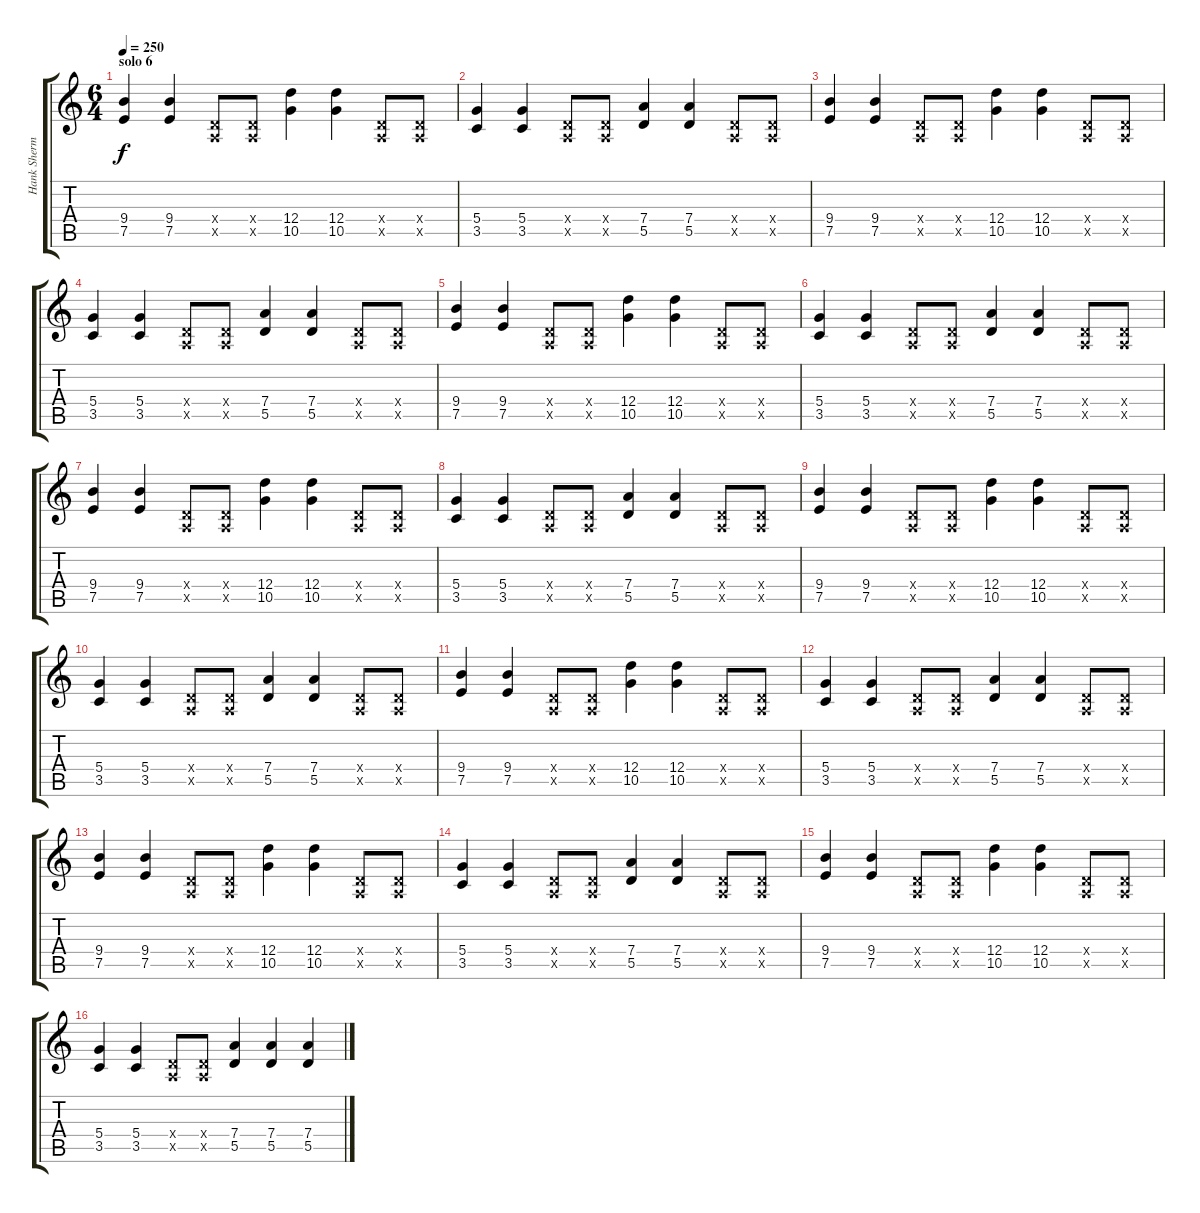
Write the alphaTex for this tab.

\track ("Hank Shermann" "Hank Sherm") {instrument distortionguitar}
\staff {score tabs}
\tuning (E4 B3 G3 D3 A2 E2) {hide}
\ts (6 4)
\section ("" "solo 6")
\tempo 250
\clef g2
\ks c
(9.4 7.5).4{dy f} (9.4 7.5).4 (0.4{x} 0.5{x}).8 (0.4{x} 0.5{x}).8 (12.4 10.5).4 (12.4 10.5).4 (0.4{x} 0.5{x}).8 (0.4{x} 0.5{x}).8 |
(5.4 3.5).4 (5.4 3.5).4 (0.4{x} 0.5{x}).8 (0.4{x} 0.5{x}).8 (7.4 5.5).4 (7.4 5.5).4 (0.4{x} 0.5{x}).8 (0.4{x} 0.5{x}).8 |
(9.4 7.5).4 (9.4 7.5).4 (0.4{x} 0.5{x}).8 (0.4{x} 0.5{x}).8 (12.4 10.5).4 (12.4 10.5).4 (0.4{x} 0.5{x}).8 (0.4{x} 0.5{x}).8 |
(5.4 3.5).4 (5.4 3.5).4 (0.4{x} 0.5{x}).8 (0.4{x} 0.5{x}).8 (7.4 5.5).4 (7.4 5.5).4 (0.4{x} 0.5{x}).8 (0.4{x} 0.5{x}).8 |
(9.4 7.5).4 (9.4 7.5).4 (0.4{x} 0.5{x}).8 (0.4{x} 0.5{x}).8 (12.4 10.5).4 (12.4 10.5).4 (0.4{x} 0.5{x}).8 (0.4{x} 0.5{x}).8 |
(5.4 3.5).4 (5.4 3.5).4 (0.4{x} 0.5{x}).8 (0.4{x} 0.5{x}).8 (7.4 5.5).4 (7.4 5.5).4 (0.4{x} 0.5{x}).8 (0.4{x} 0.5{x}).8 |
(9.4 7.5).4 (9.4 7.5).4 (0.4{x} 0.5{x}).8 (0.4{x} 0.5{x}).8 (12.4 10.5).4 (12.4 10.5).4 (0.4{x} 0.5{x}).8 (0.4{x} 0.5{x}).8 |
(5.4 3.5).4 (5.4 3.5).4 (0.4{x} 0.5{x}).8 (0.4{x} 0.5{x}).8 (7.4 5.5).4 (7.4 5.5).4 (0.4{x} 0.5{x}).8 (0.4{x} 0.5{x}).8 |
(9.4 7.5).4 (9.4 7.5).4 (0.4{x} 0.5{x}).8 (0.4{x} 0.5{x}).8 (12.4 10.5).4 (12.4 10.5).4 (0.4{x} 0.5{x}).8 (0.4{x} 0.5{x}).8 |
(5.4 3.5).4 (5.4 3.5).4 (0.4{x} 0.5{x}).8 (0.4{x} 0.5{x}).8 (7.4 5.5).4 (7.4 5.5).4 (0.4{x} 0.5{x}).8 (0.4{x} 0.5{x}).8 |
(9.4 7.5).4 (9.4 7.5).4 (0.4{x} 0.5{x}).8 (0.4{x} 0.5{x}).8 (12.4 10.5).4 (12.4 10.5).4 (0.4{x} 0.5{x}).8 (0.4{x} 0.5{x}).8 |
(5.4 3.5).4 (5.4 3.5).4 (0.4{x} 0.5{x}).8 (0.4{x} 0.5{x}).8 (7.4 5.5).4 (7.4 5.5).4 (0.4{x} 0.5{x}).8 (0.4{x} 0.5{x}).8 |
(9.4 7.5).4 (9.4 7.5).4 (0.4{x} 0.5{x}).8 (0.4{x} 0.5{x}).8 (12.4 10.5).4 (12.4 10.5).4 (0.4{x} 0.5{x}).8 (0.4{x} 0.5{x}).8 |
(5.4 3.5).4 (5.4 3.5).4 (0.4{x} 0.5{x}).8 (0.4{x} 0.5{x}).8 (7.4 5.5).4 (7.4 5.5).4 (0.4{x} 0.5{x}).8 (0.4{x} 0.5{x}).8 |
(9.4 7.5).4 (9.4 7.5).4 (0.4{x} 0.5{x}).8 (0.4{x} 0.5{x}).8 (12.4 10.5).4 (12.4 10.5).4 (0.4{x} 0.5{x}).8 (0.4{x} 0.5{x}).8 |
(5.4 3.5).4 (5.4 3.5).4 (0.4{x} 0.5{x}).8 (0.4{x} 0.5{x}).8 (7.4 5.5).4 (7.4 5.5).4 (7.4 5.5).4
